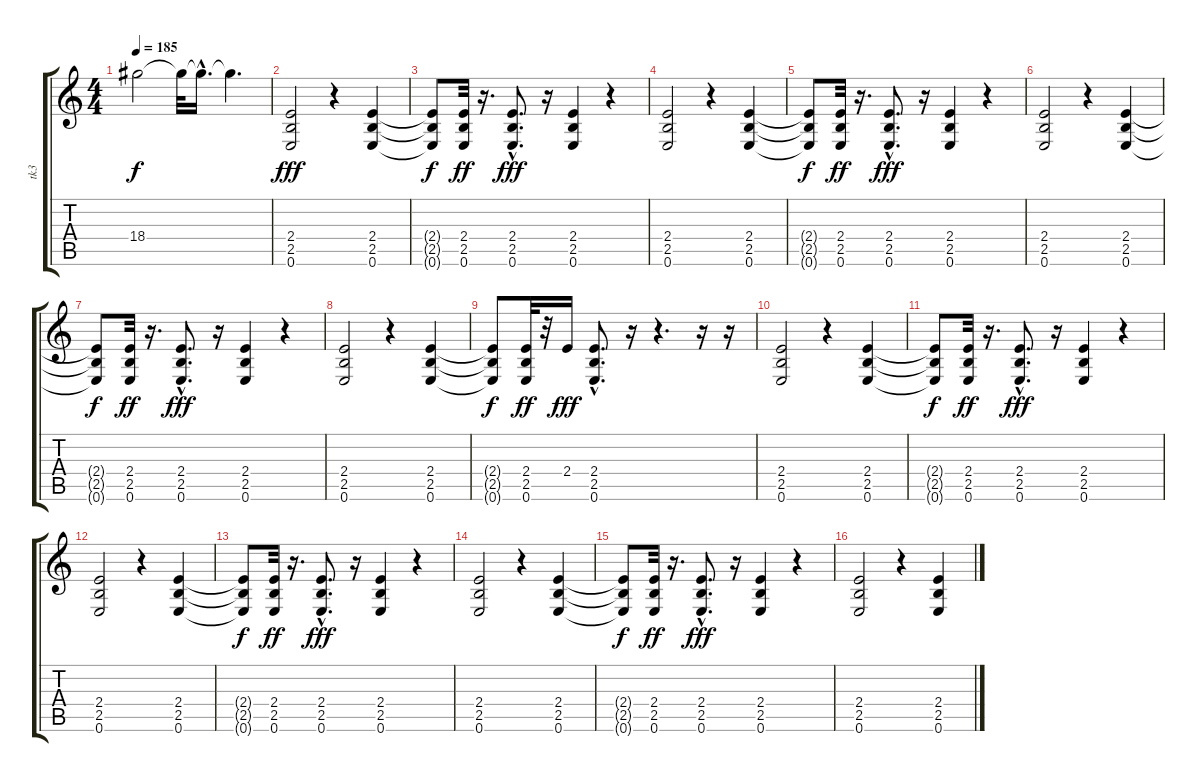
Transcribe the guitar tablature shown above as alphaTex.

\track ("tk3" "tk3") {instrument distortionguitar}
\staff {score tabs}
\tuning (E4 B3 G3 D3 A2 E2) {hide}
\ts (4 4)
\tempo 185
\clef g2
\ks c
18.4{t}.2{dy f} 18.4{t}.32 18.4{hac t}.16{d} 18.4{t}.4{d} |
(2.4 2.5 0.6).2{dy fff} r.4 (2.4 2.5 0.6).4 |
(2.4{t} 2.5{t} 0.6{t}).8{dy f} (2.4 2.5 0.6).32{dy ff} r.16{d} (2.4{hac} 2.5{hac} 0.6{hac}).8{d dy fff} r.16 (2.4 2.5 0.6).4 r.4 |
(2.4 2.5 0.6).2 r.4 (2.4 2.5 0.6).4 |
(2.4{t} 2.5{t} 0.6{t}).8{dy f} (2.4 2.5 0.6).32{dy ff} r.16{d} (2.4{hac} 2.5{hac} 0.6{hac}).8{d dy fff} r.16 (2.4 2.5 0.6).4 r.4 |
(2.4 2.5 0.6).2 r.4 (2.4 2.5 0.6).4 |
(2.4{t} 2.5{t} 0.6{t}).8{dy f} (2.4 2.5 0.6).32{dy ff} r.16{d} (2.4{hac} 2.5{hac} 0.6{hac}).8{d dy fff} r.16 (2.4 2.5 0.6).4 r.4 |
(2.4 2.5 0.6).2 r.4 (2.4 2.5 0.6).4 |
(2.4{t} 2.5{t} 0.6{t}).8{dy f} (2.4 2.5 0.6).32{dy ff} r.32 2.4.16{dy fff} (2.4{hac} 2.5{hac} 0.6{hac}).8{d} r.16 r.4{d} r.16 r.16 |
(2.4 2.5 0.6).2 r.4 (2.4 2.5 0.6).4 |
(2.4{t} 2.5{t} 0.6{t}).8{dy f} (2.4 2.5 0.6).32{dy ff} r.16{d} (2.4{hac} 2.5{hac} 0.6{hac}).8{d dy fff} r.16 (2.4 2.5 0.6).4 r.4 |
(2.4 2.5 0.6).2 r.4 (2.4 2.5 0.6).4 |
(2.4{t} 2.5{t} 0.6{t}).8{dy f} (2.4 2.5 0.6).32{dy ff} r.16{d} (2.4{hac} 2.5{hac} 0.6{hac}).8{d dy fff} r.16 (2.4 2.5 0.6).4 r.4 |
(2.4 2.5 0.6).2 r.4 (2.4 2.5 0.6).4 |
(2.4{t} 2.5{t} 0.6{t}).8{dy f} (2.4 2.5 0.6).32{dy ff} r.16{d} (2.4{hac} 2.5{hac} 0.6{hac}).8{d dy fff} r.16 (2.4 2.5 0.6).4 r.4 |
(2.4 2.5 0.6).2 r.4 (2.4 2.5 0.6).4
